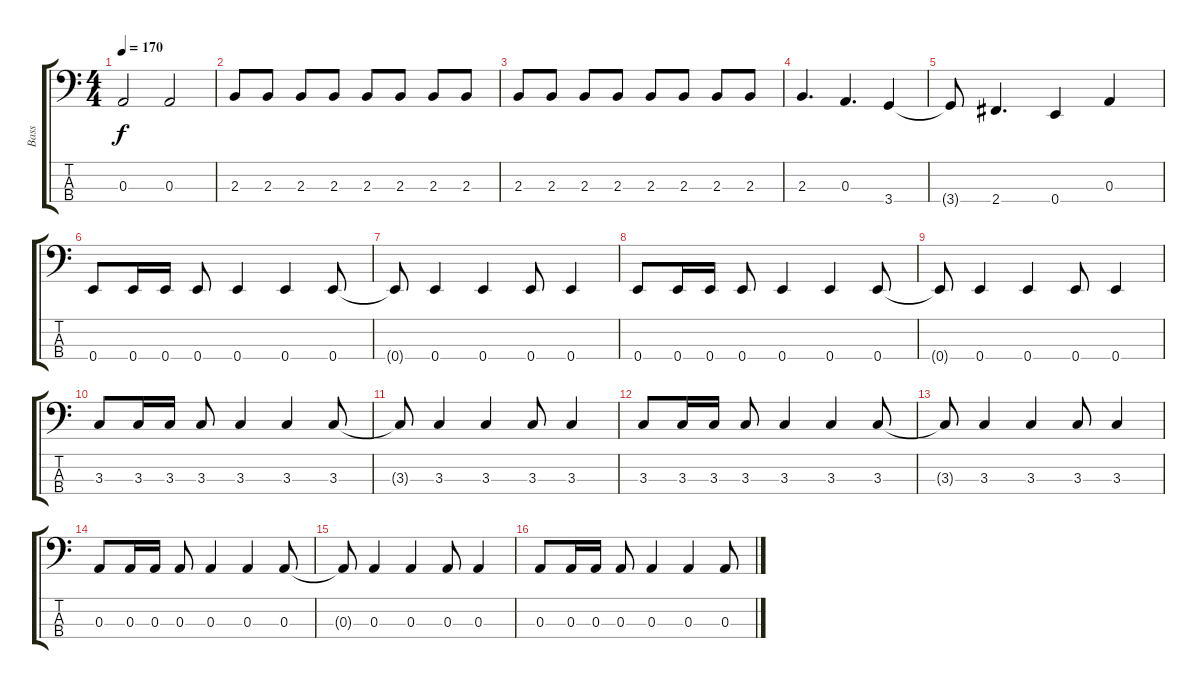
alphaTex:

\track ("Bass" "Bass") {instrument electricbassfinger}
\staff {score tabs}
\tuning (G2 D2 A1 E1) {hide}
\ts (4 4)
\tempo 170
\clef f4
\ks c
0.3{t}.2{dy f} 0.3.2 |
2.3.8 2.3.8 2.3.8 2.3.8 2.3.8 2.3.8 2.3.8 2.3.8 |
2.3.8 2.3.8 2.3.8 2.3.8 2.3.8 2.3.8 2.3.8 2.3.8 |
2.3.4{d} 0.3.4{d} 3.4.4 |
3.4{t}.8 2.4.4{d} 0.4.4 0.3.4 |
0.4.8 0.4.16 0.4.16 0.4.8 0.4.4 0.4.4 0.4.8 |
0.4{t}.8 0.4.4 0.4.4 0.4.8 0.4.4 |
0.4.8 0.4.16 0.4.16 0.4.8 0.4.4 0.4.4 0.4.8 |
0.4{t}.8 0.4.4 0.4.4 0.4.8 0.4.4 |
3.3.8 3.3.16 3.3.16 3.3.8 3.3.4 3.3.4 3.3.8 |
3.3{t}.8 3.3.4 3.3.4 3.3.8 3.3.4 |
3.3.8 3.3.16 3.3.16 3.3.8 3.3.4 3.3.4 3.3.8 |
3.3{t}.8 3.3.4 3.3.4 3.3.8 3.3.4 |
0.3.8 0.3.16 0.3.16 0.3.8 0.3.4 0.3.4 0.3.8 |
0.3{t}.8 0.3.4 0.3.4 0.3.8 0.3.4 |
0.3.8 0.3.16 0.3.16 0.3.8 0.3.4 0.3.4 0.3.8
